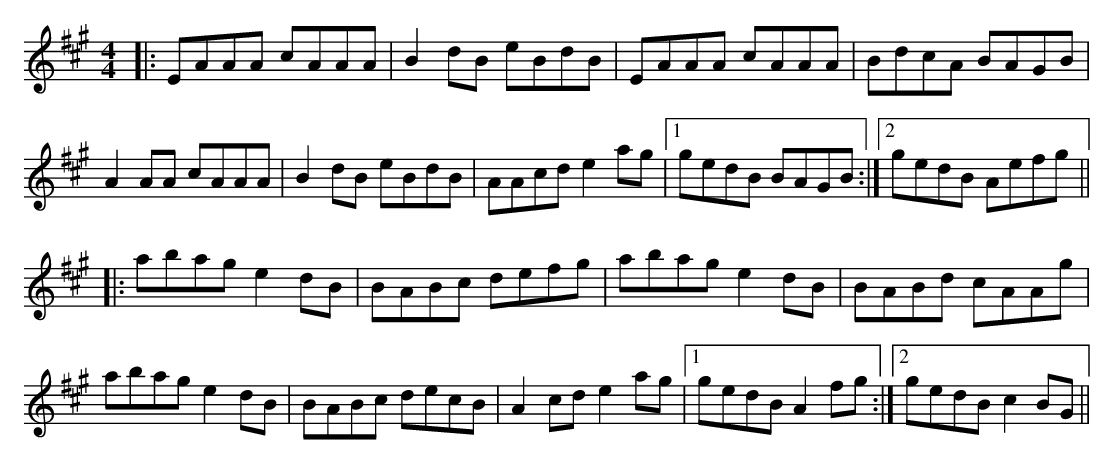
X:1
M:4/4
K:A
|:EAAA cAAA | B2dB eBdB | EAAA cAAA | BdcA BAGB |
A2AA cAAA | B2dB eBdB | AAcd e2ag |1 gedB BAGB :|2 gedB Aefg||
|: abag e2dB | BABc defg | abag e2dB | BABd cAAg |
abag e2dB | BABc decB | A2cd e2ag|1 gedB A2fg:|2 gedB c2BG||
